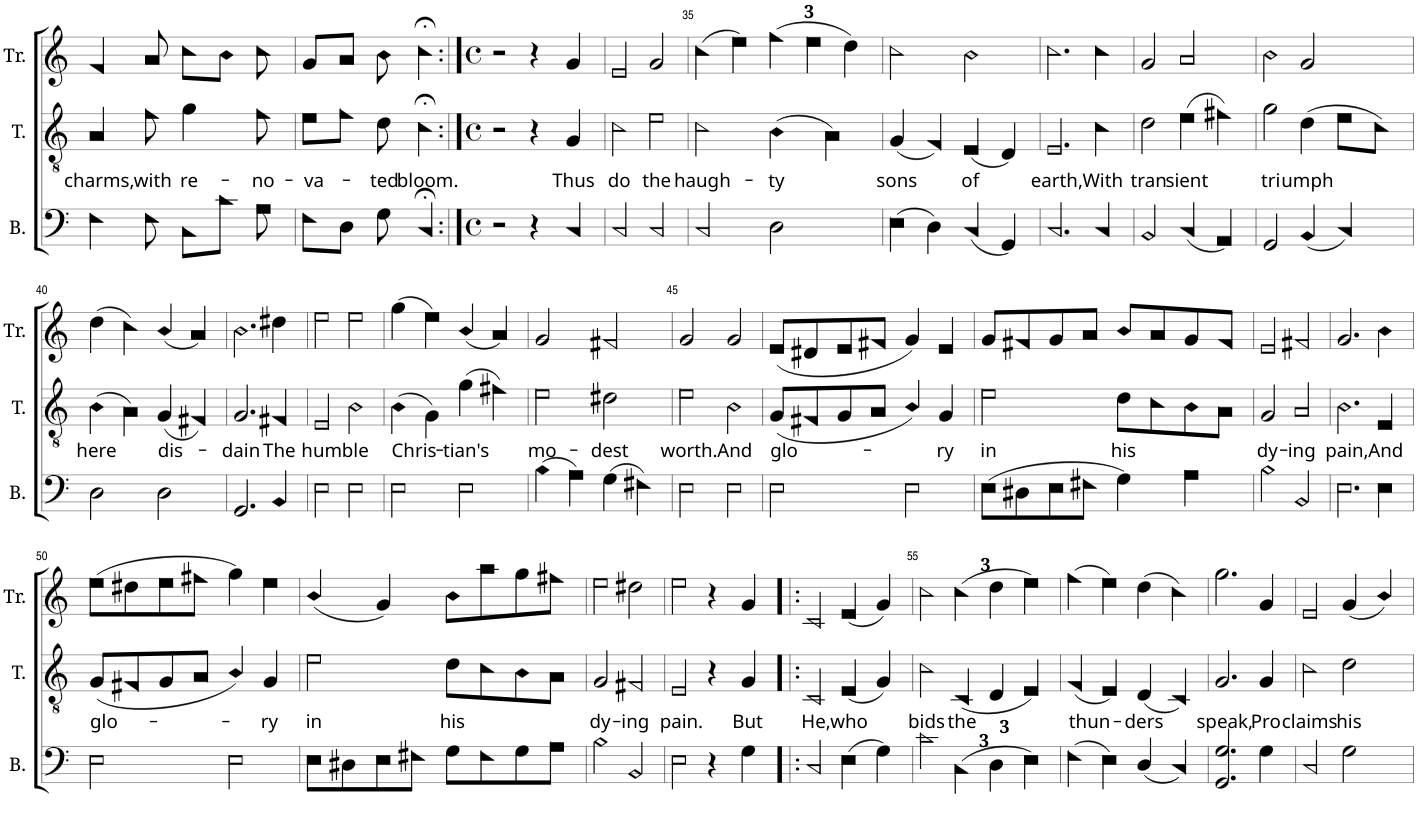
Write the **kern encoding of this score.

**kern	**kern	**text	**kern
*part3	*part2	*part2	*part1
*staff3	*staff2	*staff2	*staff1
*I"B.	*I"T.	*	*I"Tr.
*I'B.	*I'T.	*	*I'Tr.
!!LO:PB:g=z
*clefF4	*clefGv2	*	*clefG2
*k[]	*k[]	*	*k[]
*M6/8	*M6/8	*	*M6/8
=31	=31	=31	=31
!	!	!LO:LY:b	!
4F!\	4A!/	charms,	4f!/
!	!	!LO:LY:b	!
8F!\	8f!\	with	8a!/
!	!	!LO:LY:b	!
8C!\L	4g!\	re-	8cc!\L
8c!\J	.	.	8b!\J
!	!	!LO:LY:b	!
8A!\	8f!\	-no-	8cc!\
=32	=32	=32	=32
!	!	!LO:LY:b	!
8F!\L	8e!\L	-va-	8g!/L
8D!\J	8f!\J	.	8a!/J
!	!	!LO:LY:b	!
8G!\	8d!\	-ted	8b!\
!	!	!LO:LY:b	!
4C;<!/	4c;<!\	bloom.	4cc;<!\
=33:|!	=33:|!	=33:|!	=33:|!
*M4/4	*M4/4	*	*M4/4
*met(c)	*met(c)	*	*met(c)
2r	2r	.	2r
4r	4r	.	4r
!	!	!LO:LY:b	!
4C!/	4G!/	Thus	4g!/
=34	=34	=34	=34
!	!	!LO:LY:b	!
2C!/	2c!\	do	2e!/
!	!	!LO:LY:b	!
2C!/	2e!\	the	2g!/
=35	=35	=35	=35
!	!	!LO:LY:b	!
2C!/	2c!\	haugh-	(4cc!\
.	.	.	4ee!\)
!	!	!LO:LY:b	!
*	*	*	*Xbrackettup
2D!\	(4B!\	-ty	(6ff!\
.	.	.	6ee!\
.	4A!\)	.	.
.	.	.	6dd!\)
=36	=36	=36	=36
!	!	!LO:LY:b	!
(4E!\	(4G!/	sons	2cc!\
4D!\)	4F!/)	.	.
!	!	!LO:LY:b	!
(4C!/	(4E!/	of	2b!\
4GG!/)	4D!/)	.	.
=37	=37	=37	=37
!	!	!LO:LY:b	!
2.C!/	2.E!/	earth,	2.cc!\
!	!	!LO:LY:b	!
4C!/	4c!\	With	4cc!\
=38	=38	=38	=38
!	!	!LO:LY:b	!
2BB!/	2d!\	tran-	2g!/
!	!	!LO:LY:b	!
(4C!/	(4e!\	-sient	2a!/
4AA!/)	4f#X!\)	.	.
=39	=39	=39	=39
!	!	!LO:LY:b	!
2GG!/	2g!\	tri-	2b!\
!	!	!LO:LY:b	!
(4BB!/	(4d!\	-umph	2g!/
4C!/)	8e!\L	.	.
.	8c!\J)	.	.
!!LO:LB:g=z
=40	=40	=40	=40
!	!	!LO:LY:b	!
2D!\	(4B!\	here	(4dd!\
.	4A!\)	.	4cc!\)
!	!	!LO:LY:b	!
2D!\	(4G!/	dis-	(4b!/
.	4F#X!/)	.	4a!/)
=41	=41	=41	=41
!	!	!LO:LY:b	!
2.GG!/	2.G!/	-dain	2.b!\
!	!	!LO:LY:b	!
4BB!/	4F#X!/	The	4dd#X!\
=42	=42	=42	=42
!	!	!LO:LY:b	!
2E!\	2E!/	hum-	2ee!\
!	!	!LO:LY:b	!
2E!\	2B!\	-ble	2ee!\
=43	=43	=43	=43
!	!	!LO:LY:b	!
2E!\	(4B!\	Chris-	(4gg!\
.	4G!\)	.	4ee!\)
!	!	!LO:LY:b	!
2E!\	(4g!\	-tian's	(4b!/
.	4f#X!\)	.	4a!/)
=44	=44	=44	=44
!	!	!LO:LY:b	!
(4B!\	2e!\	mo-	2g!/
4A!\)	.	.	.
!	!	!LO:LY:b	!
(4G!\	2d#X!\	-dest	2f#X!/
4F#X!\)	.	.	.
=45	=45	=45	=45
!	!	!LO:LY:b	!
2E!\	2e!\	worth.	2g!/
!	!	!LO:LY:b	!
2E!\	2B!\	And	2g!/
=46	=46	=46	=46
!	!	!LO:LY:b	!
2E!\	(8G!/L	glo-	(8e!/L
.	8F#X!/	.	8d#X!/
.	8G!/	.	8e!/
.	8A!/J	.	8f#X!/J
2E!\	4B!/)	.	4g!/)
!	!	!LO:LY:b	!
.	4G!/	-ry	4e!/
=47	=47	=47	=47
!	!	!LO:LY:b	!
(8E!\L	2e!\	in	8g!/L
8D#X!\	.	.	8f#X!/
8E!\	.	.	8g!/
8F#X!\J	.	.	8a!/J
!	!	!LO:LY:b	!
4G!\)	8d!\L	his	8b!/L
.	8c!\	.	8a!/
4A!\	8B!\	.	8g!/
.	8A!\J	.	8f#!/J
=48	=48	=48	=48
!	!	!LO:LY:b	!
2B!\	2G!/	dy-	2e!/
!	!	!LO:LY:b	!
2BB!/	2A!/	-ing	2f#X!/
=49	=49	=49	=49
!	!	!LO:LY:b	!
2.E!\	2.B!\	pain,	2.g!/
!	!	!LO:LY:b	!
4E!\	4E!/	And	4b!\
!!LO:LB:g=z
=50	=50	=50	=50
!	!	!LO:LY:b	!
2E!\	(8G!/L	glo-	(8ee!\L
.	8F#X!/	.	8dd#X!\
.	8G!/	.	8ee!\
.	8A!/J	.	8ff#X!\J
2E!\	4B!/)	.	4gg!\)
!	!	!LO:LY:b	!
.	4G!/	-ry	4ee!\
=51	=51	=51	=51
!	!	!LO:LY:b	!
8E!\L	2e!\	in	(4b!/
8D#X!\	.	.	.
8E!\	.	.	4g!/)
8F#X!\J	.	.	.
!	!	!LO:LY:b	!
8G!\L	8d!\L	his	8b!\L
8F#!\	8c!\	.	8aa!\
8G!\	8B!\	.	8gg!\
8A!\J	8A!\J	.	8ff#X!\J
=52	=52	=52	=52
!	!	!LO:LY:b	!
2B!\	2G!/	dy-	2ee!\
!	!	!LO:LY:b	!
2BB!/	2F#X!/	-ing	2dd#X!\
=53	=53	=53	=53
!	!	!LO:LY:b	!
2E!\	2E!/	pain.	2ee!\
4r	4r	.	4r
!	!	!LO:LY:b	!
4G!\	4G!/	But	4g!/
=54!|:	=54!|:	=54!|:	=54!|:
!	!	!LO:LY:b	!
2C!/	2C!/	He,	2c!/
!	!	!LO:LY:b	!
(4E!\	(4E!/	who	(4e!/
4G!\)	4G!/)	.	4g!/)
=55	=55	=55	=55
!	!	!LO:LY:b	!
2c!\	2c!\	bids	2cc!\
*Xbrackettup	*Xbrackettup	*	*
!	!	!LO:LY:b	!
(6C!\	(6C!/	the	(6cc!\
6D!\	6D!/	.	6dd!\
6E!\)	6E!/)	.	6ee!\)
=56	=56	=56	=56
!	!	!LO:LY:b	!
(4F!\	(4F!/	thun-	(4ff!\
4E!\)	4E!/)	.	4ee!\)
!	!	!LO:LY:b	!
(4D!/	(4D!/	-ders	(4dd!\
4C!/)	4C!/)	.	4cc!\)
=57	=57	=57	=57
!	!	!LO:LY:b	!
2.GG!/ 2.G!/	2.G!/	speak,	2.gg!\
!	!	!LO:LY:b	!
4G!\	4G!/	Pro-	4g!/
=58	=58	=58	=58
!	!	!LO:LY:b	!
2C!/	2c!\	-claims	2e!/
!	!	!LO:LY:b	!
2G!\	2d!\	his	(4g!/
.	.	.	4b!/)
=	=	=	=
*-	*-	*-	*-
